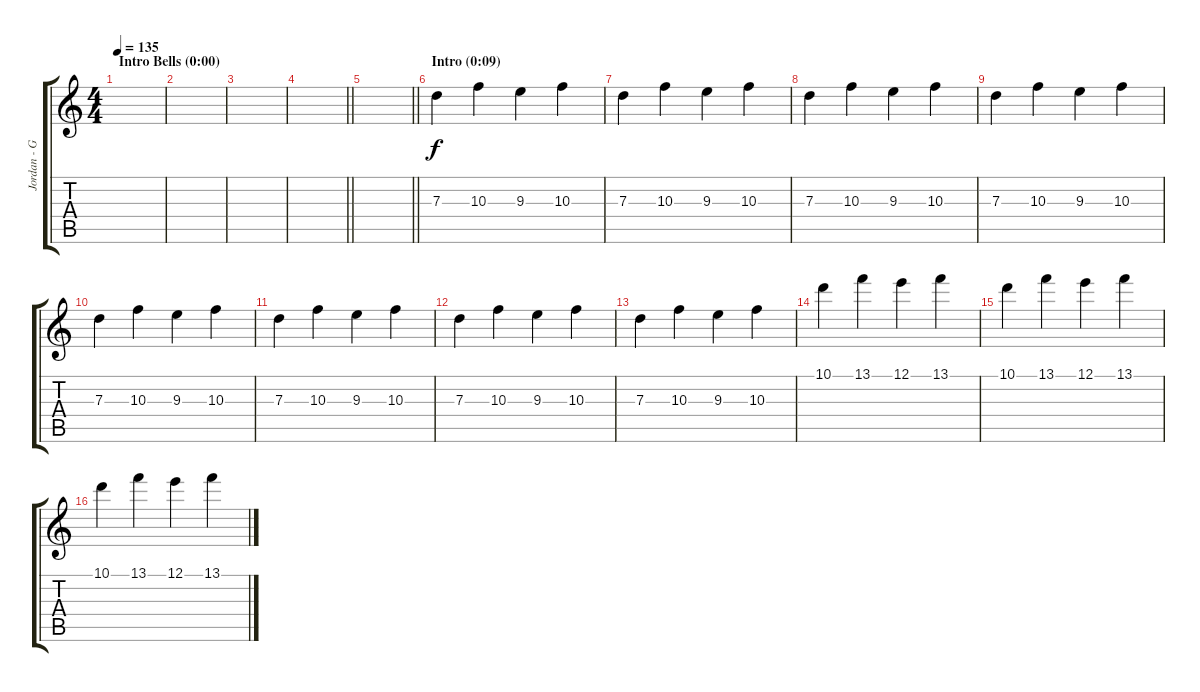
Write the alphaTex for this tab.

\track ("Jordan - Guitar" "Jordan - G") {instrument distortionguitar}
\staff {score tabs}
\tuning (E4 B3 G3 D3 A2 E2) {hide}
\ts (4 4)
\section ("" "Intro Bells (0:00)")
\tempo 135
\clef g2
\ks c
|
|
|
\barLineRight lightlight
|
\barLineRight lightlight
|
\section ("" "Intro (0:09)")
7.3.4 10.3.4 9.3.4 10.3.4 |
7.3.4 10.3.4 9.3.4 10.3.4 |
7.3.4 10.3.4 9.3.4 10.3.4 |
7.3.4 10.3.4 9.3.4 10.3.4 |
7.3.4 10.3.4 9.3.4 10.3.4 |
7.3.4 10.3.4 9.3.4 10.3.4 |
7.3.4 10.3.4 9.3.4 10.3.4 |
7.3.4 10.3.4 9.3.4 10.3.4 |
10.1.4 13.1.4 12.1.4 13.1.4 |
10.1.4 13.1.4 12.1.4 13.1.4 |
10.1.4 13.1.4 12.1.4 13.1.4
